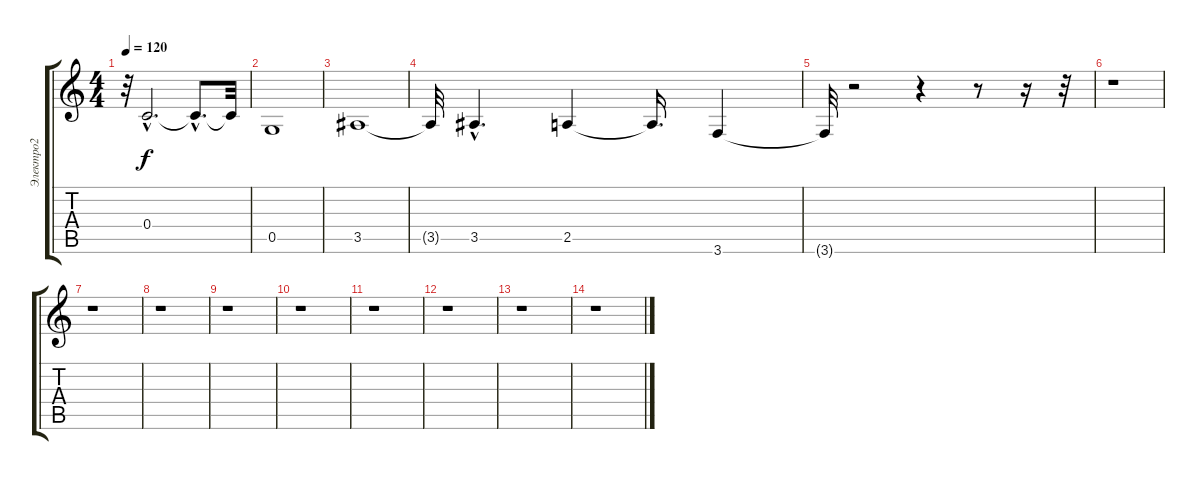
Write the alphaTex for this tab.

\track ("Электро2" "Электро2") {instrument electricguitarjazz}
\staff {score tabs}
\tuning (D4 A3 F3 C3 G2 D2) {hide}
\ts (4 4)
\tempo 120
\clef g2
\ks c
r.32{dy fff} 0.4{hac}.2{d dy f} 0.4{hac t}.8{d} 0.4{t}.32 |
0.5.1 |
3.5.1 |
3.5{t}.32 3.5{hac}.4{d} 2.5.4 2.5{t}.16{d} 3.6.4 |
3.6{t}.32 r.2 r.4 r.8 r.16 r.32 |
r.1 |
r.1 |
r.1 |
r.1 |
r.1 |
r.1 |
r.1 |
r.1 |
r.1
